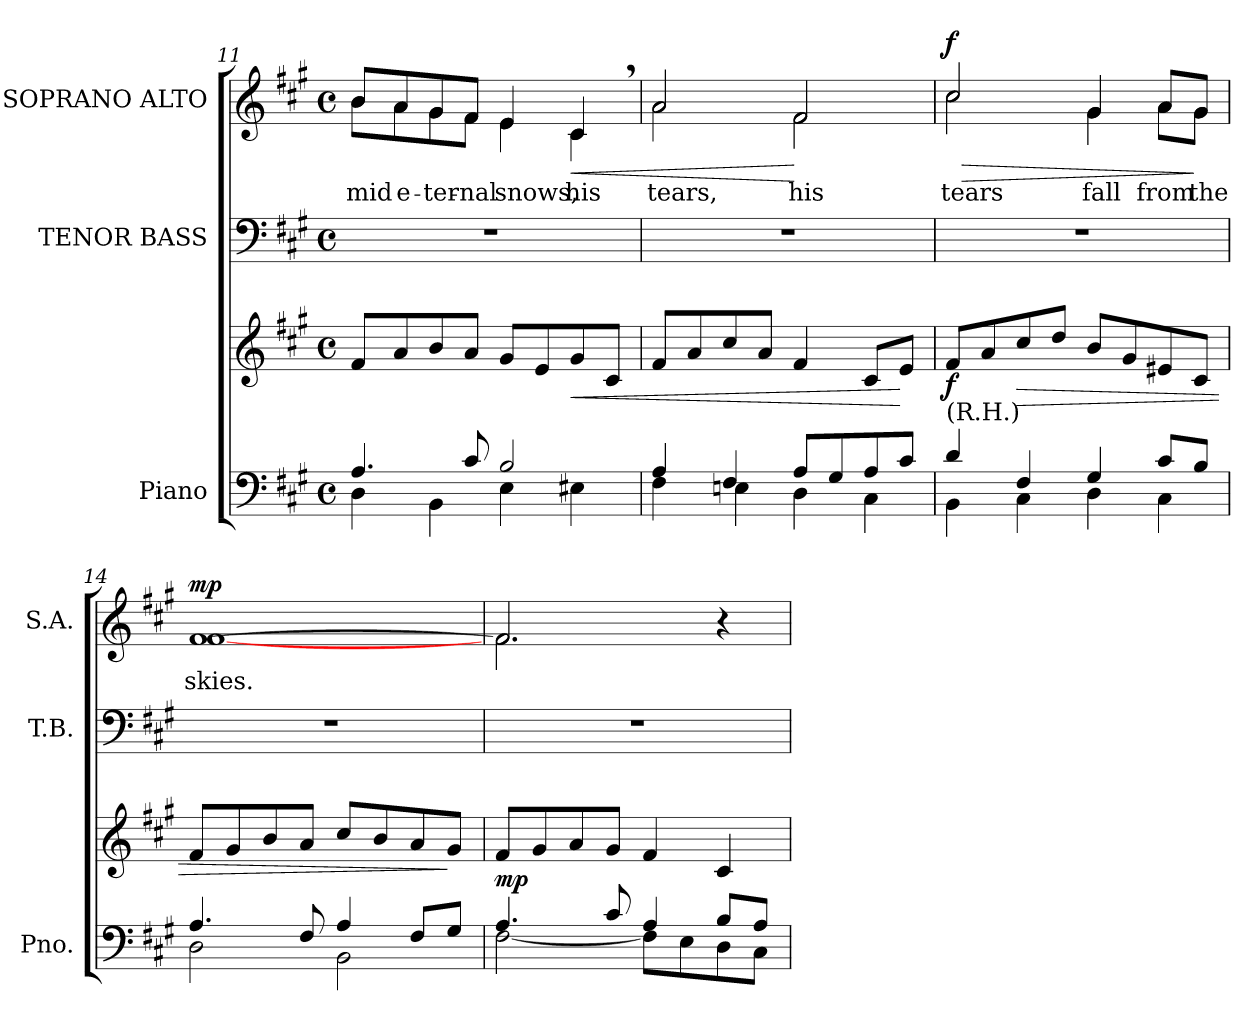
**kern	**kern	**dynam	**kern	**kern	**text	**dynam
*part3	*part3	*part3	*part2	*part1	*part1	*part1
*staff4	*staff3	*staff3/4	*staff2	*staff1	*staff1	*staff1
*I"Piano	*	*	*I"TENOR BASS	*I"SOPRANO ALTO	*	*
*I'Pno.	*	*	*I'T.B.	*I'S.A.	*	*
*clefF4	*clefG2	*	*clefF4	*clefG2	*	*
*k[f#c#g#]	*k[f#c#g#]	*	*k[f#c#g#]	*k[f#c#g#]	*	*
*f#:	*f#:	*	*f#:	*f#:	*	*
*M4/4	*M4/4	*	*M4/4	*M4/4	*	*
*met(c)	*met(c)	*	*met(c)	*met(c)	*	*
=11	=11	=11	=11	=11	=11	=11
*^	*	*	*	*	*	*
!	!	!	!	!	!	!LO:LY:b:color=#000000	!
*	*	*	*	*	*^	*	*
4.Ai/	4Di\	8f#i/L	.	1r	8bi/L	8bi\L	-mid	.
!	!	!	!	!	!	!	!LO:LY:b:color=#000000	!
.	.	8ai/	.	.	8ai/	8ai\	e-	.
!	!	!	!	!	!	!	!LO:LY:b:color=#000000	!
.	4BBi\	8bi/	.	.	8g#i/	8g#i\	-ter-	.
!	!	!	!	!	!	!	!LO:LY:b:color=#000000	!
8c#i/	.	8ai/J	.	.	8f#i/J	8f#i\J	-nal	.
!	!	!	!	!	!	!	!LO:LY:b:color=#000000	!
2Bi/	4Ei\	8g#i/L	.	.	4ei/	4ei\	snows,	.
.	.	8ei/	.	.	.	.	.	.
!	!	!	!LO:HP:b	!	!	!	!	!
!	!	!	!	!	!	!	!LO:LY:b:color=#000000	!LO:HP:b
.	4E#Xi\	8g#i/	<	.	4c#,i/	4c#i\	his	<
.	.	8c#i/J	.	.	.	.	.	.
!!LO:PB:g=z	!!
=12	=12	=12	=12	=12	=12	=12	=12	=12
!	!	!	!	!	!	!	!LO:LY:b:color=#000000	!
4Ai/	4F#i\	8f#i/L	.	1r	2ai/	2ai\	tears,	.
.	.	8ai/	.	.	.	.	.	.
4F#i/	4Eni\	8cc#i/	.	.	.	.	.	.
.	.	8ai/J	.	.	.	.	.	.
!	!	!	!	!	!	!	!LO:LY:b:color=#000000	!
8Ai/L	4Di\	4f#i/	.	.	2f#i/	2f#i\	his	[
8G#i/	.	.	.	.	.	.	.	.
8Ai/	4C#i\	8c#i/L	.	.	.	.	.	.
8c#i/J	.	8ei/J	[	.	.	.	.	.
=13	=13	=13	=13	=13	=13	=13	=13	=13
!LO:TX:a:t=(R.H.)	!	!	!	!	!	!	!	!
!	!	!	!	!	!	!	!LO:LY:b:color=#000000	!LO:HP:b
4di/	4BBi\	8f#i/L	f	1r	2cc#i/	2cc#i\	tears	> f
.	.	8ai/	.	.	.	.	.	.
!	!	!	!LO:HP:b	!	!	!	!	!
4F#i/	4C#i\	8cc#i/	>	.	.	.	.	.
.	.	8ddi/J	.	.	.	.	.	.
!	!	!	!	!	!	!	!LO:LY:b:color=#000000	!
4G#i/	4Di\	8bi/L	.	.	4g#i/	4g#i\	fall	.
.	.	8g#i/	.	.	.	.	.	.
!	!	!	!	!	!	!	!LO:LY:b:color=#000000	!
8c#i/L	4C#i\	8e#Xi/	.	.	8ai/L	8ai\L	from	.
!	!	!	!	!	!	!	!LO:LY:b:color=#000000	!
8Bi/J	.	8c#i/J	.	.	8g#i/J	8g#i\J	the	]
=14	=14	=14	=14	=14	=14	=14	=14	=14
!	!	!	!	!	!	!	!LO:LY:b:color=#000000	!
4.Ai/	2Di\	8f#i/L	.	1r	[>1f#i	[<1f#i	skies.	mp
.	.	8g#i/	.	.	.	.	.	.
.	.	8bi/	.	.	.	.	.	.
8F#i/	.	8ai/J	.	.	.	.	.	.
4Ai/	2BBi\	8cc#i/L	.	.	.	.	.	.
.	.	8bi/	.	.	.	.	.	.
8F#i/L	.	8ai/	.	.	.	.	.	.
8G#i/J	.	8g#i/J	]	.	.	.	.	.
=15	=15	=15	=15	=15	=15	=15	=15	=15
4.Ai/	[<2F#i\	8f#i/L	mp	1r	2.f#i/]	2.f#i\	.	.
.	.	8g#i/	.	.	.	.	.	.
.	.	8ai/	.	.	.	.	.	.
8c#i/	.	8g#i/J	.	.	.	.	.	.
4Ai/	8F#i\L]	4f#i/	.	.	.	.	.	.
.	8Ei\	.	.	.	.	.	.	.
8Bi/L	8Di\	4c#i/	.	.	4r	4ryy	.	.
8Ai/J	8C#i\J	.	.	.	.	.	.	.
*v	*v	*	*	*	*v	*v	*	*
=	=	=	=	=	=	=
*-	*-	*-	*-	*-	*-	*-
